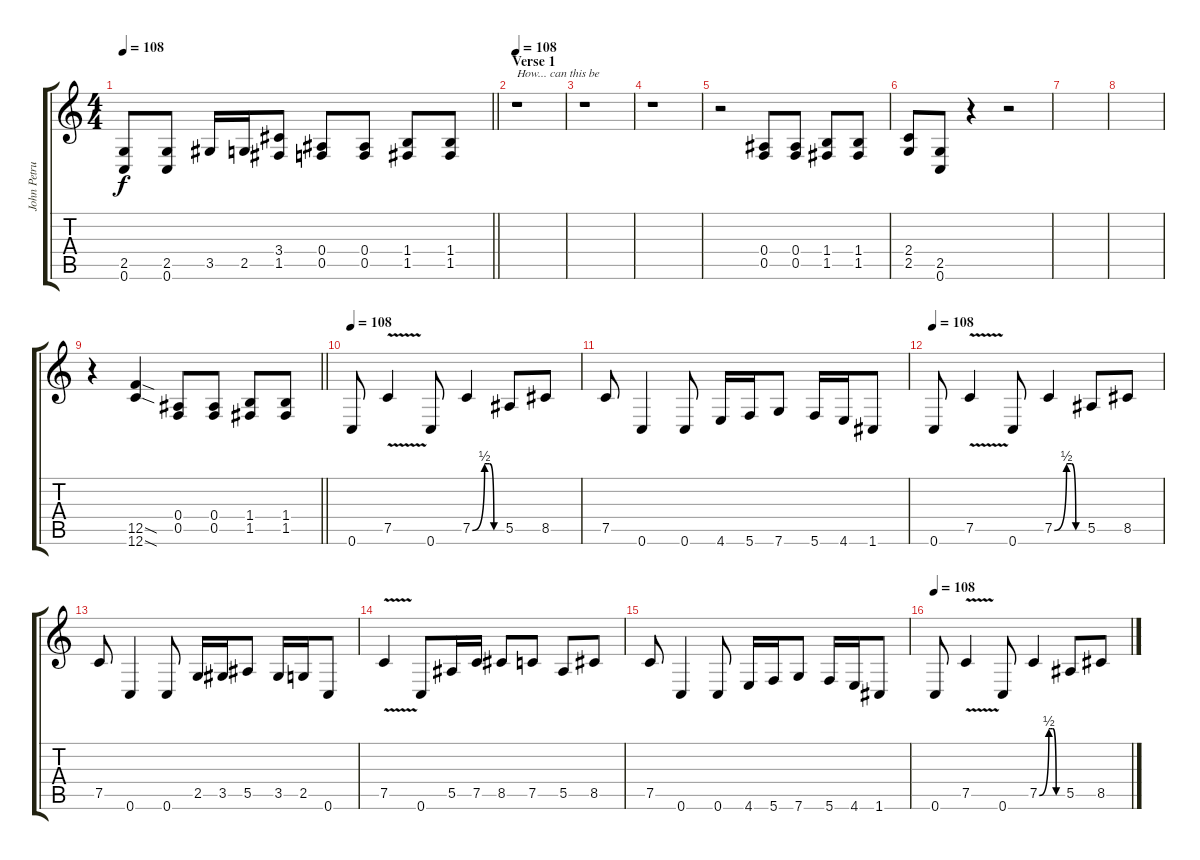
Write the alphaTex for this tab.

\track ("John Petrucci" "John Petru") {instrument distortionguitar}
\staff {score tabs}
\tuning (C4 G3 Eb3 Bb2 F2 C2) {hide}
\ts (4 4)
\tempo 108
\clef g2
\barLineRight lightlight
\ks c
(2.5 0.6).8{dy f} (2.5 0.6).8 3.5.16 2.5.16 (3.4 1.5).8 (0.4 0.5).8 (0.4 0.5).8 (1.4 1.5).8 (1.4 1.5).8 |
\section ("" "Verse 1")
\tempo 108
r.1{txt "How... can this be"} |
r.1 |
r.1 |
r.2 (0.4 0.5).8 (0.4 0.5).8 (1.4 1.5).8 (1.4 1.5).8 |
(2.4 2.5).8 (2.5 0.6).8 r.4 r.2 |
|
|
\barLineRight lightlight
r.4 (12.5{sod} 12.6{sod}).4 (0.4 0.5).8 (0.4 0.5).8 (1.4 1.5).8 (1.4 1.5).8 |
\tempo 108
0.6.8{instrument distortionguitar} 7.5{v}.4 0.6.8 7.5{be (custom 0 0 25 2 30 2 35 2 44 0 60 0)}.4 5.5.8 8.5.8 |
7.5.8 0.6.4 0.6.8 4.6.16 5.6.16 7.6.8 5.6.16 4.6.16 1.6.8 |
\tempo 108
0.6.8{instrument distortionguitar} 7.5{v}.4 0.6.8 7.5{be (custom 0 0 25 2 30 2 35 2 44 0 60 0)}.4 5.5.8 8.5.8 |
7.5.8 0.6.4 0.6.8 2.5.16 3.5.16 5.5.8 3.5.16 2.5.16 0.6.8 |
7.5{v}.4 0.6.8 5.5.16 7.5.16 8.5.8 7.5.8 5.5.8 8.5.8 |
7.5.8 0.6.4 0.6.8 4.6.16 5.6.16 7.6.8 5.6.16 4.6.16 1.6.8 |
\tempo 108
0.6.8{instrument distortionguitar} 7.5{v}.4 0.6.8 7.5{be (custom 0 0 25 2 30 2 35 2 44 0 60 0)}.4 5.5.8 8.5.8
